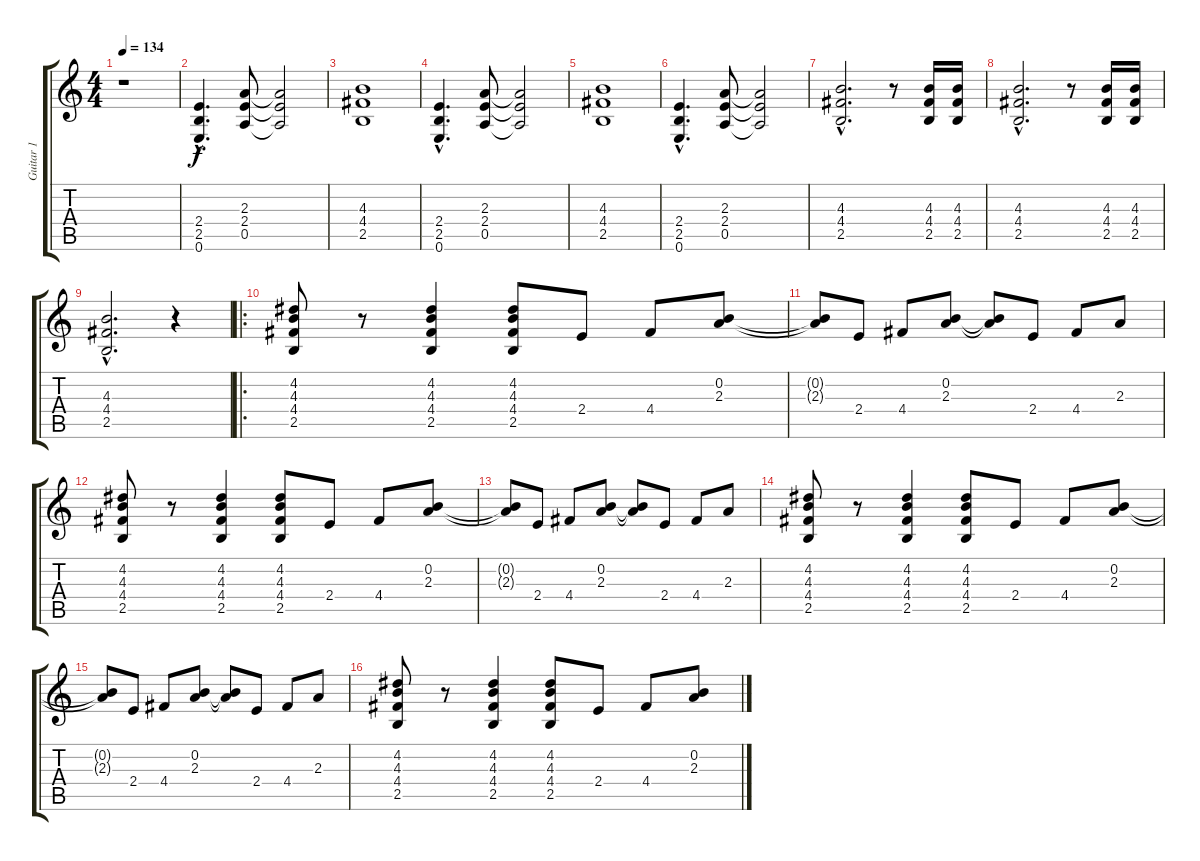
\track ("Guitar 1" "Guitar 1") {instrument overdrivenguitar}
\staff {score tabs}
\tuning (E4 B3 G3 D3 A2 E2) {hide}
\ts (4 4)
\tempo 134
\clef g2
\ks c
r.1{dy f instrument overdrivenguitar} |
(2.4{hac} 2.5{hac} 0.6{hac}).4{d} (2.3 2.4 0.5).8 (2.3{t} 2.4{t} 0.5{t}).2 |
(4.3 4.4 2.5).1 |
(2.4{hac} 2.5{hac} 0.6{hac}).4{d} (2.3 2.4 0.5).8 (2.3{t} 2.4{t} 0.5{t}).2 |
(4.3 4.4 2.5).1 |
(2.4{hac} 2.5{hac} 0.6{hac}).4{d} (2.3 2.4 0.5).8 (2.3{t} 2.4{t} 0.5{t}).2 |
(4.3{hac} 4.4{hac} 2.5{hac}).2{d} r.8 (4.3 4.4 2.5).16 (4.3 4.4 2.5).16 |
(4.3{hac} 4.4{hac} 2.5{hac}).2{d} r.8 (4.3 4.4 2.5).16 (4.3 4.4 2.5).16 |
(4.3{hac} 4.4{hac} 2.5{hac}).2{d} r.4 |
\ro
(4.2 4.3 4.4 2.5).8 r.8 (4.2 4.3 4.4 2.5).4 (4.2 4.3 4.4 2.5).8 2.4.8 4.4.8 (0.2 2.3).8 |
(0.2{t} 2.3{t}).8 2.4.8 4.4.8 (0.2 2.3).8 (0.2{t} 2.3{t}).8 2.4.8 4.4.8 2.3.8 |
(4.2 4.3 4.4 2.5).8 r.8 (4.2 4.3 4.4 2.5).4 (4.2 4.3 4.4 2.5).8 2.4.8 4.4.8 (0.2 2.3).8 |
(0.2{t} 2.3{t}).8 2.4.8 4.4.8 (0.2 2.3).8 (0.2{t} 2.3{t}).8 2.4.8 4.4.8 2.3.8 |
(4.2 4.3 4.4 2.5).8 r.8 (4.2 4.3 4.4 2.5).4 (4.2 4.3 4.4 2.5).8 2.4.8 4.4.8 (0.2 2.3).8 |
(0.2{t} 2.3{t}).8 2.4.8 4.4.8 (0.2 2.3).8 (0.2{t} 2.3{t}).8 2.4.8 4.4.8 2.3.8 |
(4.2 4.3 4.4 2.5).8 r.8 (4.2 4.3 4.4 2.5).4 (4.2 4.3 4.4 2.5).8 2.4.8 4.4.8 (0.2 2.3).8
